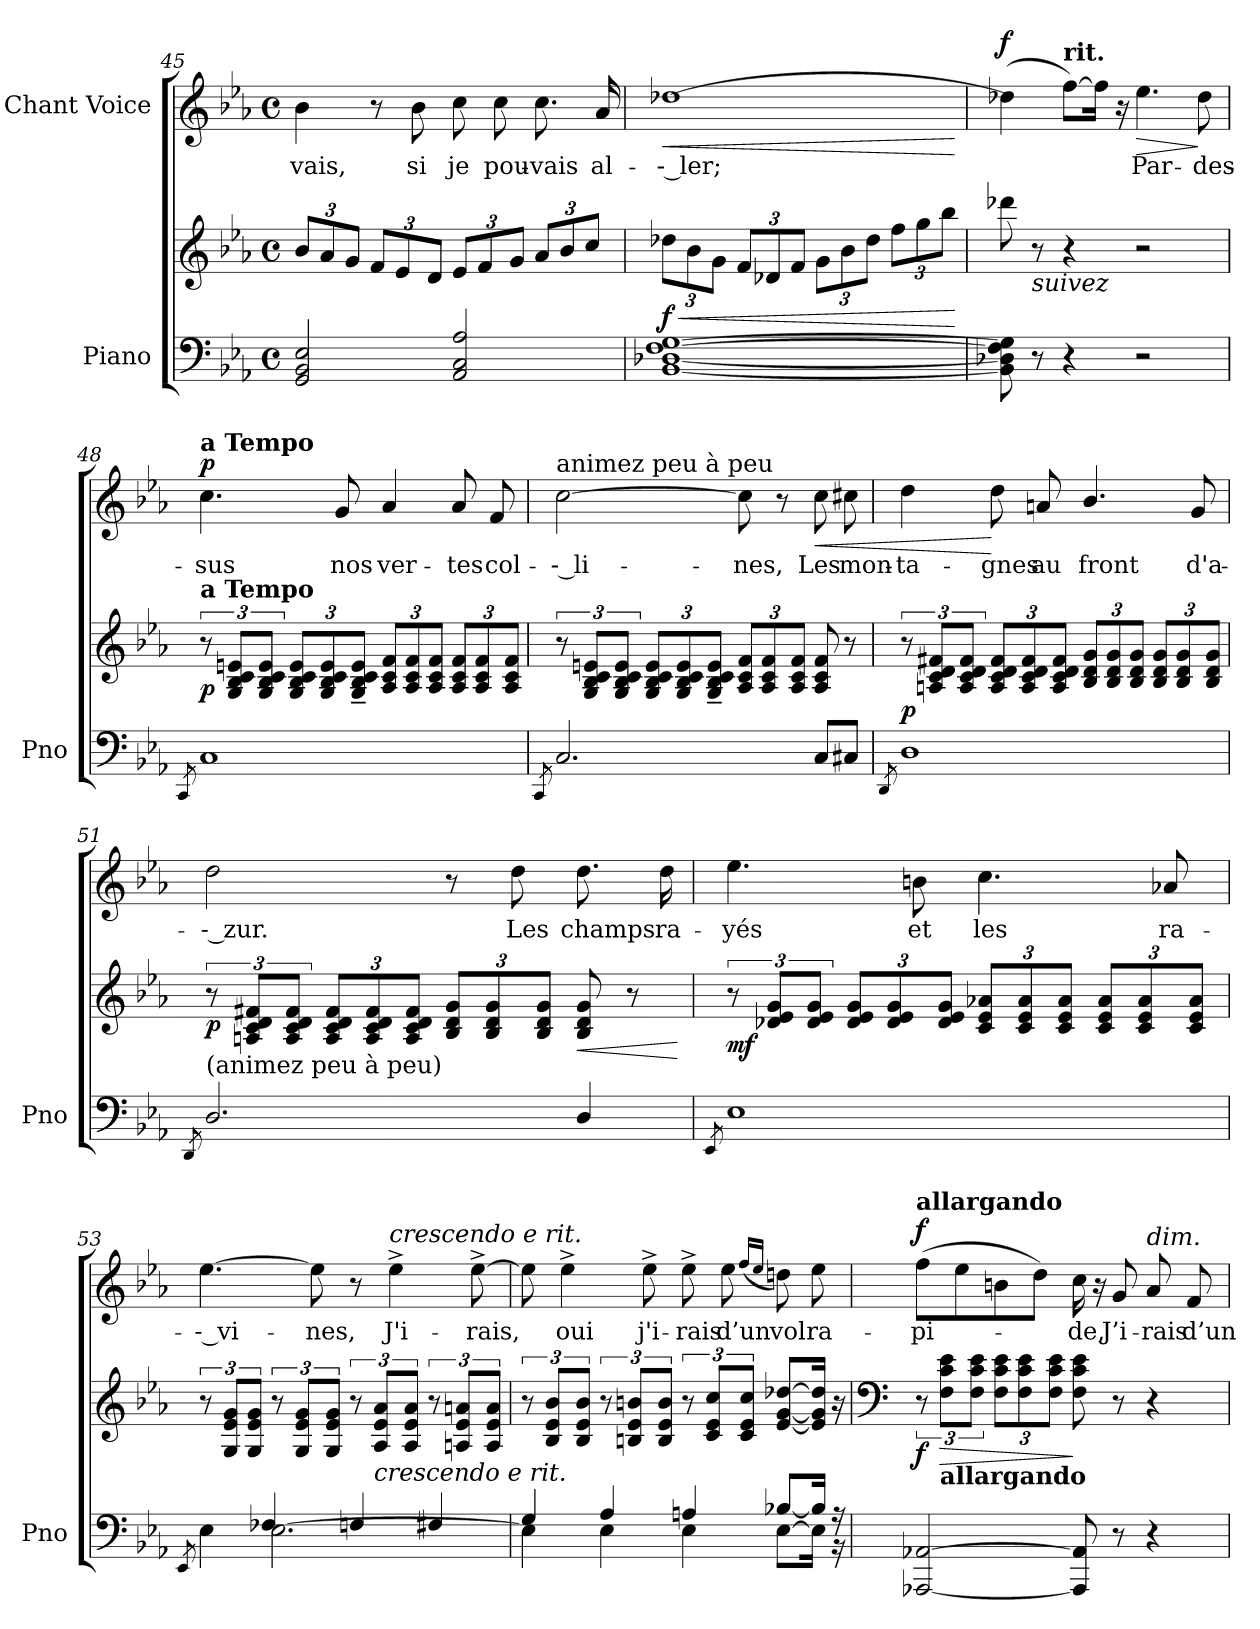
**kern	**kern	**dynam	**kern	**text	**dynam
*part2	*part2	*part2	*part1	*part1	*part1
*staff3	*staff2	*staff2/3	*staff1	*staff1	*staff1
*I"Piano	*	*	*I"Chant Voice	*	*
*I'Pno	*	*	*	*	*
!!LO:LB:g=z
*clefF4	*clefG2	*	*clefG2	*	*
*k[b-e-a-]	*k[b-e-a-]	*	*k[b-e-a-]	*	*
*M4/4	*M4/4	*	*M4/4	*	*
*met(c)	*met(c)	*	*met(c)	*	*
=45	=45	=45	=45	=45	=45
!	!	!	!	!LO:LY:b	!
2GG/ 2BB-/ 2E-/	12b-/L	.	4b-\	-vais,	.
.	12a-/	.	.	.	.
.	12g/J	.	.	.	.
.	12f/L	.	8r	.	.
.	12e-/	.	.	.	.
!	!	!	!	!LO:LY:b	!
.	.	.	8b-\	si	.
.	12d/J	.	.	.	.
!	!	!	!	!LO:LY:b	!
2AA-/ 2C/ 2A-/	12e-/L	.	8cc\	je	.
.	12f/	.	.	.	.
!	!	!	!	!LO:LY:b	!
.	.	.	8cc\	pou-	.
.	12g/J	.	.	.	.
!	!	!	!	!LO:LY:b	!
.	12a-/L	.	8.cc\	-vais	.
.	12b-/	.	.	.	.
.	12cc/J	.	.	.	.
!	!	!	!	!LO:LY:b	!
.	.	.	16a-/	al-	.
!!LO:LB:g=z
=46	=46	=46	=46	=46	=46
*	*Xbrackettup	*	*	*	*
!	!	!LO:HP:b	!	!LO:LY:b	!LO:HP:b
!	!	!LO:DY:n=1:b	!	!	!
[1BB- [<1D-X [>1F [1G	12dd-X\L	< f	[1dd-X	-- ler;	<
.	12b-\	.	.	.	.
.	12g\J	.	.	.	.
.	12f/L	.	.	.	.
.	12d-X/	.	.	.	.
.	12f/J	.	.	.	.
.	12g\L	.	.	.	.
.	12b-\	.	.	.	.
.	12dd-\J	.	.	.	.
.	12ff\L	.	.	.	.
.	12gg\	.	.	.	.
.	12bb-\J	.	.	.	.
.	.	[	.	.	[
=47	=47	=47	=47	=47	=47
!	!	!	!	!	!LO:DY:a
8BB-\] 8D-X\] 8F\] 8G\]	8ddd-X\	.	(4dd-X\]	.	f
!	!LO:TX:b:i:t=suivez	!	!	!	!
8r	8r	.	.	.	.
!	!	!	!LO:TX:a:B:t=rit.	!	!
4r	4r	.	[8ff\L)	.	.
.	.	.	16ff\Jk]	.	.
.	.	.	16r	.	.
!	!	!	!	!LO:LY:b	!LO:HP:b
2r	2r	.	4.ee-\	Par-	>
!	!	!	!	!LO:LY:b	!
.	.	.	8dd-\	-des-	]
!!LO:PB:g=z
=48	=48	=48	=48	=48	=48
8qCC/	.	.	.	.	.
*	*brackettup	*	*	*	*
!	!	!	!LO:TX:a:B:t=a Tempo	!	!
!	!LO:TX:a:B:t=a Tempo	!	!	!	!
!	!	!LO:DY:b	!	!LO:LY:b	!LO:DY:a
1C	12r	p	4.cc\	-sus	p
.	12G/ 12B-/ 12c/ 12en/L	.	.	.	.
.	12G/ 12B-/ 12c/ 12e/J	.	.	.	.
.	12G/ 12B-/ 12c/ 12e/L	.	.	.	.
.	12G/ 12B-/ 12c/ 12e/	.	.	.	.
!	!	!	!	!LO:LY:b	!
.	.	.	8g/	nos	.
.	12G/~ 12B-/~ 12c/~ 12e/~J	.	.	.	.
!	!	!	!	!LO:LY:b	!
.	12A-/ 12c/ 12f/L	.	4a-/	ver-	.
.	12A-/ 12c/ 12f/	.	.	.	.
.	12A-/ 12c/ 12f/J	.	.	.	.
!	!	!	!	!LO:LY:b	!
.	12A-/ 12c/ 12f/L	.	8a-/	-tes	.
.	12A-/ 12c/ 12f/	.	.	.	.
!	!	!	!	!LO:LY:b	!
.	.	.	8f/	col-	.
.	12A-/ 12c/ 12f/J	.	.	.	.
!!LO:LB:g=z
=49	=49	=49	=49	=49	=49
8qCC/	.	.	.	.	.
!	!	!	!LO:TX:a:t=animez   peu   à   peu	!	!
!	!	!	!	!LO:LY:b	!
2.C/	12r	.	[2cc\	-- li-	.
.	12G/ 12B-/ 12c/ 12en/L	.	.	.	.
.	12G/ 12B-/ 12c/ 12e/J	.	.	.	.
.	12G/ 12B-/ 12c/ 12e/L	.	.	.	.
.	12G/ 12B-/ 12c/ 12e/	.	.	.	.
.	12G/~ 12B-/~ 12c/~ 12e/~J	.	.	.	.
!	!	!	!	!LO:LY:b	!
.	12A-/ 12c/ 12f/L	.	8cc\]	-nes,	.
.	12A-/ 12c/ 12f/	.	.	.	.
.	.	.	8r	.	.
.	12A-/ 12c/ 12f/J	.	.	.	.
!	!	!	!	!LO:LY:b	!LO:HP:b
8C/L	8A-/ 8c/ 8f/	.	8cc\	Les	<
!	!	!	!	!LO:LY:b	!
8C#X/J	8r	.	8cc#X\	mon-	.
=50	=50	=50	=50	=50	=50
8qDD/	.	.	.	.	.
!	!	!LO:DY:b	!	!LO:LY:b	!
1D	12r	p	4dd\	-ta-	.
.	12An/ 12c/ 12d/ 12f#X/L	.	.	.	.
.	12A/ 12c/ 12d/ 12f#/J	.	.	.	.
!	!	!	!	!LO:LY:b	!
.	12A/ 12c/ 12d/ 12f#/L	.	8dd\	-gnes	[
.	12A/ 12c/ 12d/ 12f#/	.	.	.	.
!	!	!	!	!LO:LY:b	!
.	.	.	8an/	au	.
.	12A/ 12c/ 12d/ 12f#/J	.	.	.	.
!	!	!	!	!LO:LY:b	!
.	12B-/ 12d/ 12g/L	.	4.b-/	front	.
.	12B-/ 12d/ 12g/	.	.	.	.
.	12B-/ 12d/ 12g/J	.	.	.	.
.	12B-/ 12d/ 12g/L	.	.	.	.
.	12B-/ 12d/ 12g/	.	.	.	.
!	!	!	!	!LO:LY:b	!
.	.	.	8g/	d'a-	.
.	12B-/ 12d/ 12g/J	.	.	.	.
!!LO:PB:g=z
=51	=51	=51	=51	=51	=51
8qDD/	.	.	.	.	.
!LO:TX:a:t=(animez   peu   à   peu)	!	!	!	!	!
!	!	!LO:DY:b	!	!LO:LY:b	!
2.D/	12r	p	2dd\	-- zur.	.
.	12An/ 12c/ 12d/ 12f#X/L	.	.	.	.
.	12A/ 12c/ 12d/ 12f#/J	.	.	.	.
*	*Xbrackettup	*	*	*	*
.	12A/ 12c/ 12d/ 12f#/L	.	.	.	.
.	12A/ 12c/ 12d/ 12f#/	.	.	.	.
.	12A/ 12c/ 12d/ 12f#/J	.	.	.	.
.	12B-/ 12d/ 12g/L	.	8r	.	.
.	12B-/ 12d/ 12g/	.	.	.	.
!	!	!	!	!LO:LY:b	!
.	.	.	8dd\	Les	.
.	12B-/ 12d/ 12g/J	.	.	.	.
!	!	!LO:HP:b	!	!LO:LY:b	!
4D/	8B-/ 8d/ 8g/	<	8.dd\	champs	.
.	8r	.	.	.	.
!	!	!	!	!LO:LY:b	!
.	.	.	16dd\	ra-	.
.	.	[	.	.	.
=52	=52	=52	=52	=52	=52
8qEE-/	.	.	.	.	.
*	*brackettup	*	*	*	*
!	!	!LO:DY:b	!	!LO:LY:b	!
1E-	12r	mf	4.ee-\	-yés	.
.	12d-X/ 12e-/ 12g/L	.	.	.	.
.	12d-/ 12e-/ 12g/J	.	.	.	.
*	*Xbrackettup	*	*	*	*
.	12d-/ 12e-/ 12g/L	.	.	.	.
.	12d-/ 12e-/ 12g/	.	.	.	.
!	!	!	!	!LO:LY:b	!
.	.	.	8bn\	et	.
.	12d-/ 12e-/ 12g/J	.	.	.	.
!	!	!	!	!LO:LY:b	!
.	12c/ 12e-/ 12a-X/L	.	4.cc\	les	.
.	12c/ 12e-/ 12a-/	.	.	.	.
.	12c/ 12e-/ 12a-/J	.	.	.	.
.	12c/ 12e-/ 12a-/L	.	.	.	.
.	12c/ 12e-/ 12a-/	.	.	.	.
!	!	!	!	!LO:LY:b	!
.	.	.	8a-X/	ra-	.
.	12c/ 12e-/ 12a-/J	.	.	.	.
!!LO:LB:g=z
=53	=53	=53	=53	=53	=53
8qEE-/	.	.	.	.	.
*^	*	*	*	*	*
*	*	*brackettup	*	*	*	*
!	!	!	!	!	!LO:LY:b	!
4E-\	4ryy	12r	.	[4.ee-\	-- vi-	.
.	.	12G/ 12e-/ 12g/L	.	.	.	.
.	.	12G/ 12e-/ 12g/J	.	.	.	.
[2.E-\	4F-X/	12r	.	.	.	.
.	.	12G/ 12e-/ 12g/L	.	.	.	.
!	!	!	!	!	!LO:LY:b	!
.	.	.	.	8ee-\]	-nes,	.
.	.	12G/ 12e-/ 12g/J	.	.	.	.
.	4Fn/	12r	.	8r	.	.
!	!	!LO:TX:b:i:t=crescendo  e  rit.	!	!	!	!
.	.	12A-/ 12e-/ 12a-/L	.	.	.	.
!	!	!	!	!LO:TX:a:i:t=crescendo  e  rit.	!	!
!	!	!	!	!	!LO:LY:b	!
.	.	.	.	4ee-^\	J'i-	.
.	.	12A-/ 12e-/ 12a-/J	.	.	.	.
.	4F#X/	12r	.	.	.	.
.	.	12An/ 12e-/ 12an/L	.	.	.	.
!	!	!	!	!	!LO:LY:b	!
.	.	.	.	[8ee-^\	-rais,	.
.	.	12A/ 12e-/ 12a/J	.	.	.	.
=54	=54	=54	=54	=54	=54	=54
4E-\]	4G/	12r	.	8ee-\]	.	.
.	.	12B-/ 12e-/ 12b-/L	.	.	.	.
!	!	!	!	!	!LO:LY:b	!
.	.	.	.	4ee-^\	oui	.
.	.	12B-/ 12e-/ 12b-/J	.	.	.	.
4E-\	4A-/	12r	.	.	.	.
.	.	12Bn/ 12e-/ 12bn/L	.	.	.	.
!	!	!	!	!	!LO:LY:b	!
.	.	.	.	8ee-^\	j'i-	.
.	.	12B/ 12e-/ 12b/J	.	.	.	.
!	!	!	!	!	!LO:LY:b	!
4E-\	4An/	12r	.	8ee-^\	-rais	.
.	.	12c/ 12e-/ 12cc/L	.	.	.	.
!	!	!	!	!	!LO:LY:b	!
.	.	.	.	8ee-\	d’un	.
.	.	12c/ 12e-/ 12cc/J	.	.	.	.
.	.	.	.	(16qff/LL	.	.
.	.	.	.	16qee-/JJ	.	.
!	!	!	!	!	!LO:LY:b	!
[8E-\L	[8B-X/L	[8e-/ [8g/ [8dd-X/L	.	8ddn\)	vol	.
!	!	!	!	!	!LO:LY:b	!
16E-\Jk]	16B-/Jk]	16e-/] 16g/] 16dd-/]Jk	.	8ee-\	ra-	.
16r	16r	16r	.	.	.	.
*v	*v	*	*	*	*	*
!!LO:LB:g=z
=55	=55	=55	=55	=55	=55
*	*clefF4	*	*	*	*
*^	*	*	*	*	*
!	!	!	!	!LO:TX:a:B:t=allargando	!	!
!	!	!	!LO:DY:b	!	!LO:LY:b	!LO:DY:a
*v	*v	*	*	*	*	*
[2AAA-X/ [2AA-X/	12r	f	(8ff\L	-pi-	f
!	!LO:TX:b:B:t=allargando	!	!	!	!
!	!	!LO:HP:b	!	!	!
.	12F\ 12c\ 12e-\L	>	.	.	.
.	.	.	8ee-\	.	.
.	12F\ 12c\ 12e-\J	.	.	.	.
*	*Xbrackettup	*	*	*	*
.	12F\ 12c\ 12e-\L	.	8bn\	.	.
.	12F\ 12c\ 12e-\	.	.	.	.
.	.	.	8dd\J)	.	.
.	12F\ 12c\ 12e-\J	.	.	.	.
!	!	!	!	!LO:LY:b	!
8AAA-/] 8AA-/]	8F\ 8c\ 8e-\	]	16cc\	-de,	.
.	.	.	16r	.	.
!	!	!	!	!LO:LY:b	!
8r	8r	.	8g/	J’i-	.
!	!	!	!LO:TX:a:i:t=dim.	!	!
!	!	!	!	!LO:LY:b	!
4r	4r	.	8a-/	-rais	.
!	!	!	!	!LO:LY:b	!
.	.	.	8f/	d’un	.
=	=	=	=	=	=
*-	*-	*-	*-	*-	*-
